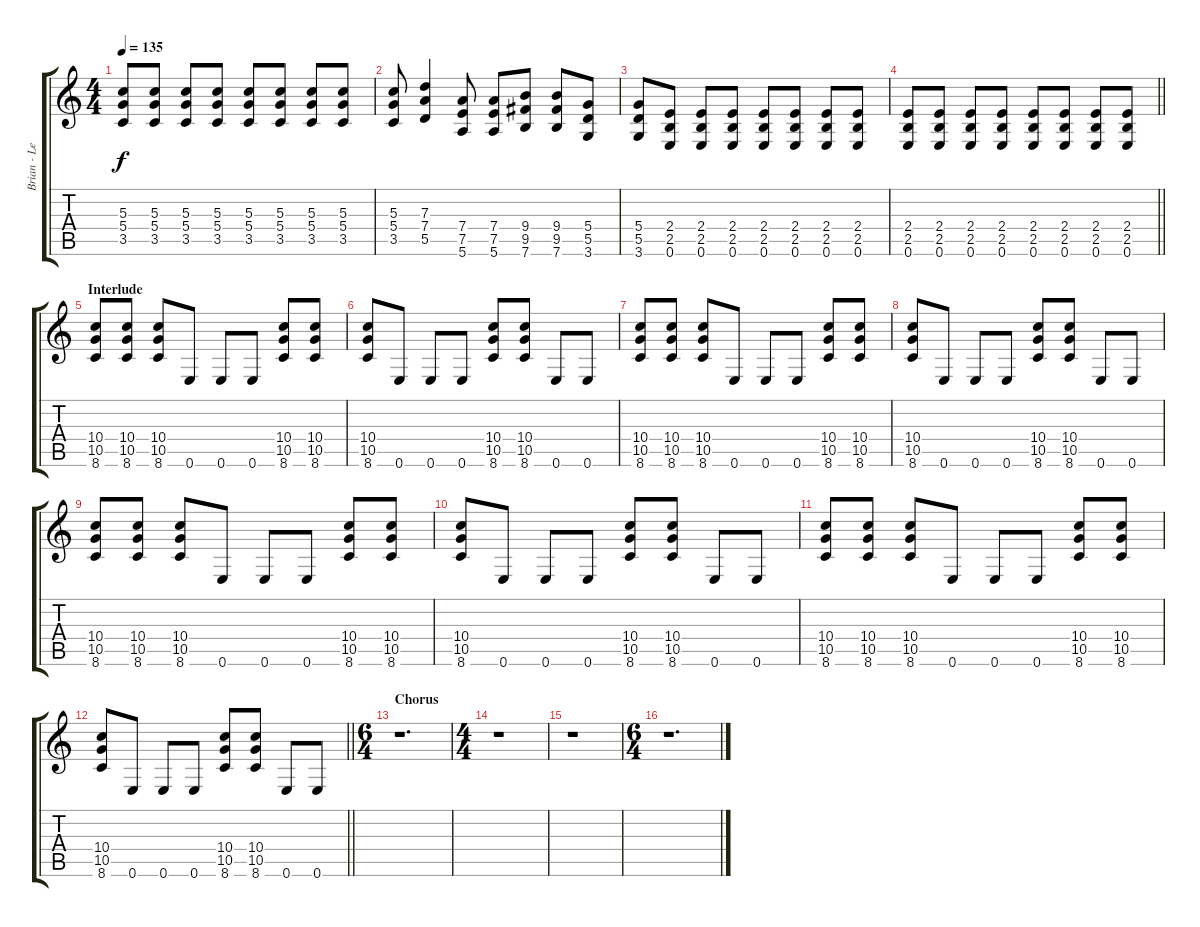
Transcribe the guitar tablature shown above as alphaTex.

\track ("Brian - Lead Guitar II" "Brian - Le") {instrument electricguitarjazz}
\staff {score tabs}
\tuning (E4 B3 G3 D3 A2 E2) {hide}
\ts (4 4)
\tempo 135
\clef g2
\ks c
(5.3 5.4 3.5).8{dy f} (5.3 5.4 3.5).8 (5.3 5.4 3.5).8 (5.3 5.4 3.5).8 (5.3 5.4 3.5).8 (5.3 5.4 3.5).8 (5.3 5.4 3.5).8 (5.3 5.4 3.5).8 |
(5.3 5.4 3.5).8 (7.3 7.4 5.5).4 (7.4 7.5 5.6).8 (7.4 7.5 5.6).8 (9.4 9.5 7.6).8 (9.4 9.5 7.6).8 (5.4 5.5 3.6).8 |
(5.4 5.5 3.6).8 (2.4 2.5 0.6).8 (2.4 2.5 0.6).8 (2.4 2.5 0.6).8 (2.4 2.5 0.6).8 (2.4 2.5 0.6).8 (2.4 2.5 0.6).8 (2.4 2.5 0.6).8 |
\barLineRight lightlight
(2.4 2.5 0.6).8 (2.4 2.5 0.6).8 (2.4 2.5 0.6).8 (2.4 2.5 0.6).8 (2.4 2.5 0.6).8 (2.4 2.5 0.6).8 (2.4 2.5 0.6).8 (2.4 2.5 0.6).8 |
\section ("" "Interlude")
(10.4 10.5 8.6).8 (10.4 10.5 8.6).8 (10.4 10.5 8.6).8 0.6.8 0.6.8 0.6.8 (10.4 10.5 8.6).8 (10.4 10.5 8.6).8 |
(10.4 10.5 8.6).8 0.6.8 0.6.8 0.6.8 (10.4 10.5 8.6).8 (10.4 10.5 8.6).8 0.6.8 0.6.8 |
(10.4 10.5 8.6).8 (10.4 10.5 8.6).8 (10.4 10.5 8.6).8 0.6.8 0.6.8 0.6.8 (10.4 10.5 8.6).8 (10.4 10.5 8.6).8 |
(10.4 10.5 8.6).8 0.6.8 0.6.8 0.6.8 (10.4 10.5 8.6).8 (10.4 10.5 8.6).8 0.6.8 0.6.8 |
(10.4 10.5 8.6).8 (10.4 10.5 8.6).8 (10.4 10.5 8.6).8 0.6.8 0.6.8 0.6.8 (10.4 10.5 8.6).8 (10.4 10.5 8.6).8 |
(10.4 10.5 8.6).8 0.6.8 0.6.8 0.6.8 (10.4 10.5 8.6).8 (10.4 10.5 8.6).8 0.6.8 0.6.8 |
(10.4 10.5 8.6).8 (10.4 10.5 8.6).8 (10.4 10.5 8.6).8 0.6.8 0.6.8 0.6.8 (10.4 10.5 8.6).8 (10.4 10.5 8.6).8 |
\barLineRight lightlight
(10.4 10.5 8.6).8 0.6.8 0.6.8 0.6.8 (10.4 10.5 8.6).8 (10.4 10.5 8.6).8 0.6.8 0.6.8 |
\ts (6 4)
\section ("" "Chorus")
r.1{d} |
\ts (4 4)
r.1 |
r.1 |
\ts (6 4)
r.1{d}
